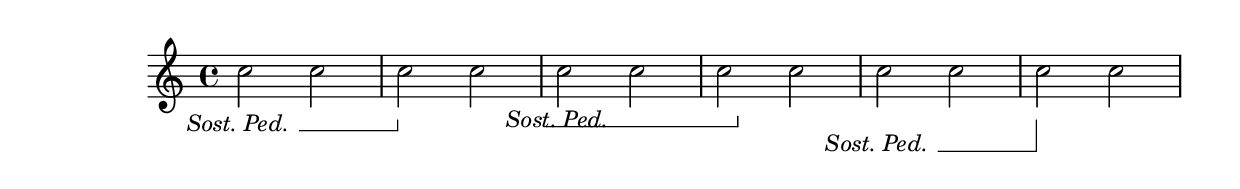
%% DO NOT EDIT this file manually; it is automatically
%% generated from LSR http://lsr.dsi.unimi.it
%% Make any changes in LSR itself, or in Documentation/snippets/new/ ,
%% and then run scripts/auxiliar/makelsr.py
%%
%% This file is in the public domain.
\version "2.14.2"

\header {
%% Translation of GIT committish: 30339cb3706f6399c84607426988b25f79b4998c
  texidocfr = "
Les crochets d'indication de pédale peuvent se modifier de différentes
manières.

"
  doctitlefr = "Affinage des indications de pédale"

  lsrtags = "keyboards, tweaks-and-overrides"

  texidoc = "
The appearance of pedal brackets may be altered in different ways.

"
  doctitle = "Fine-tuning pedal brackets"
} % begin verbatim


\paper { ragged-right = ##f }
\relative c'' {
  c2\sostenutoOn c
  c2\sostenutoOff c
  \once \override Staff.PianoPedalBracket #'shorten-pair = #'(-7 . -2)
  c2\sostenutoOn c
  c2\sostenutoOff c
  \once \override Staff.PianoPedalBracket #'edge-height = #'(0 . 3)
  c2\sostenutoOn c
  c2\sostenutoOff c
}
